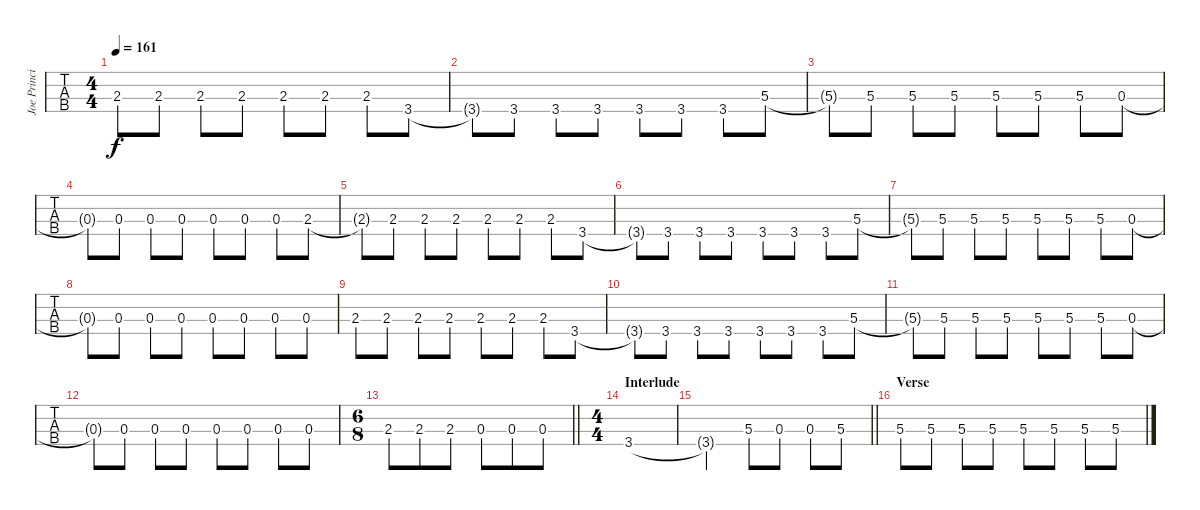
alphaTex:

\track ("Joe Principe - Bass" "Joe Princi") {instrument electricbassfinger}
\staff {tabs}
\tuning (Gb2 Db2 Ab1 Eb1) {hide}
\ts (4 4)
\tempo 161
\clef f4
\ks db
2.3.8{dy f} 2.3.8 2.3.8 2.3.8 2.3.8 2.3.8 2.3.8 3.4.8 |
3.4{t}.8 3.4.8 3.4.8 3.4.8 3.4.8 3.4.8 3.4.8 5.3.8 |
5.3{t}.8 5.3.8 5.3.8 5.3.8 5.3.8 5.3.8 5.3.8 0.3.8 |
0.3{t}.8 0.3.8 0.3.8 0.3.8 0.3.8 0.3.8 0.3.8 2.3.8 |
2.3{t}.8 2.3.8 2.3.8 2.3.8 2.3.8 2.3.8 2.3.8 3.4.8 |
3.4{t}.8 3.4.8 3.4.8 3.4.8 3.4.8 3.4.8 3.4.8 5.3.8 |
5.3{t}.8 5.3.8 5.3.8 5.3.8 5.3.8 5.3.8 5.3.8 0.3.8 |
0.3{t}.8 0.3.8 0.3.8 0.3.8 0.3.8 0.3.8 0.3.8 0.3.8 |
2.3.8 2.3.8 2.3.8 2.3.8 2.3.8 2.3.8 2.3.8 3.4.8 |
3.4{t}.8 3.4.8 3.4.8 3.4.8 3.4.8 3.4.8 3.4.8 5.3.8 |
5.3{t}.8 5.3.8 5.3.8 5.3.8 5.3.8 5.3.8 5.3.8 0.3.8 |
0.3{t}.8 0.3.8 0.3.8 0.3.8 0.3.8 0.3.8 0.3.8 0.3.8 |
\ts (6 8)
\barLineRight lightlight
2.3.8 2.3.8 2.3.8 0.3.8 0.3.8 0.3.8 |
\ts (4 4)
\section ("" "Interlude")
3.4.1 |
\barLineRight lightlight
3.4{t}.2 5.3.8 0.3.8 0.3.8 5.3.8 |
\section ("" "Verse")
5.3.8 5.3.8 5.3.8 5.3.8 5.3.8 5.3.8 5.3.8 5.3.8
